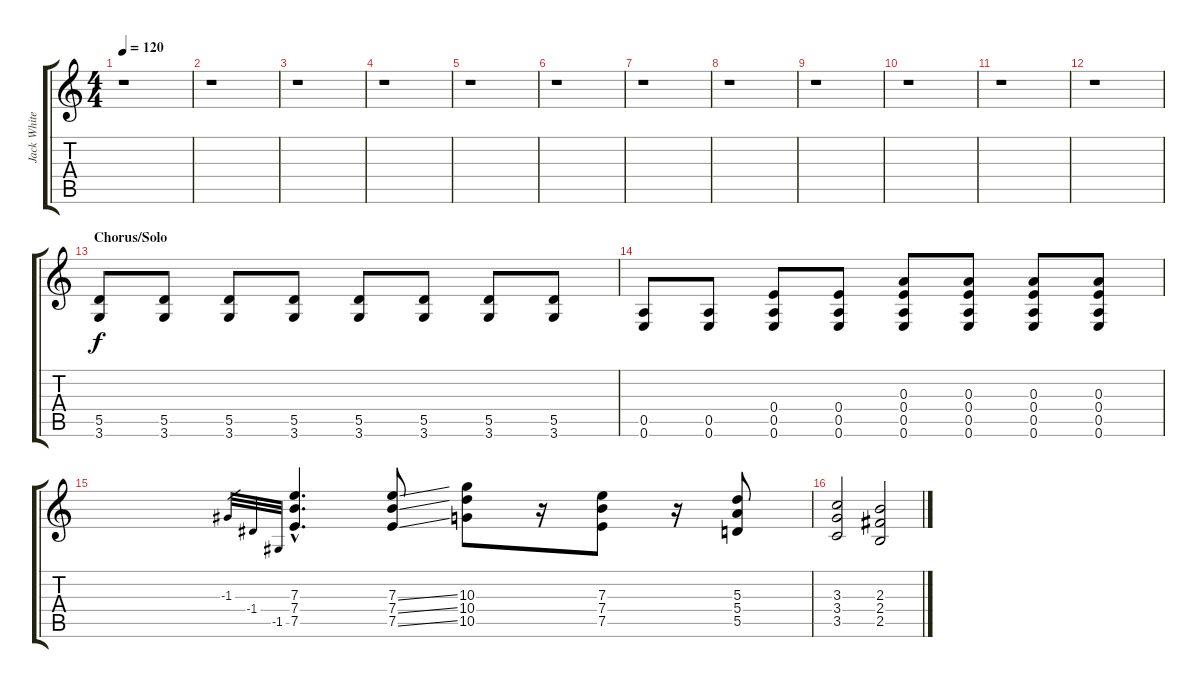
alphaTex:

\track ("Jack White - Guitar I (Rythm)" "Jack White") {instrument overdrivenguitar}
\staff {score tabs}
\tuning (E4 Db4 A3 E3 A2 E2) {hide}
\ts (4 4)
\tempo 120
\clef g2
\ks c
r.1{dy f} |
r.1 |
r.1 |
r.1 |
r.1 |
r.1 |
r.1 |
r.1 |
r.1 |
r.1 |
r.1 |
r.1 |
\section ("" "Chorus/Solo")
(5.5 3.6).8 (5.5 3.6).8 (5.5 3.6).8 (5.5 3.6).8 (5.5 3.6).8 (5.5 3.6).8 (5.5 3.6).8 (5.5 3.6).8 |
(0.5 0.6).8 (0.5 0.6).8 (0.4 0.5 0.6).8 (0.4 0.5 0.6).8 (0.3 0.4 0.5 0.6).8 (0.3 0.4 0.5 0.6).8 (0.3 0.4 0.5 0.6).8 (0.3 0.4 0.5 0.6).8 |
-1.3.32{gr} -1.4.32{gr} -1.5.32{gr} (7.3{hac} 7.4{hac} 7.5{hac}).4{d} (7.3{ss} 7.4{ss} 7.5{ss}).8 (10.3 10.4 10.5).8 r.16 (7.3 7.4 7.5).8 r.16 (5.3 5.4 5.5).8 |
(3.3 3.4 3.5).2 (2.3 2.4 2.5).2
